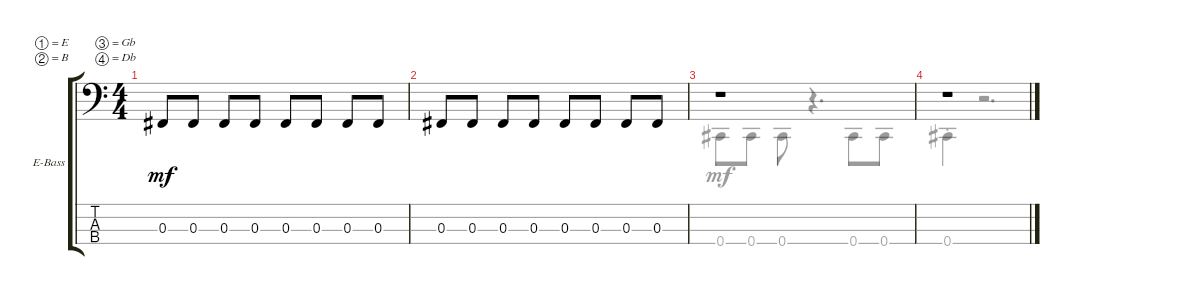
\bracketExtendMode groupsimilarinstruments
\firstSystemTrackNameOrientation horizontal
\otherSystemsTrackNameOrientation horizontal
\track ("Electric Bass" "E-Bass") {instrument electricbasspick}
\staff {score tabs}
\tuning (E2 B1 Gb1 Db1)
\voice
\ts (4 4)
\tempo (184 hide)
\clef f4
\ks c
0.3.8{dy mf} 0.3.8 0.3.8 0.3.8 0.3.8 0.3.8 0.3.8 0.3.8 |
0.3.8 0.3.8 0.3.8 0.3.8 0.3.8 0.3.8 0.3.8 0.3.8 |
r.1 |
r.1
\voice
\clef f4
\ottava regular
\simile none
\ks c
|
|
0.4.8 0.4.8 0.4.8 r.4{d} 0.4.8 0.4.8 |
0.4{st}.4 r.2{d}
